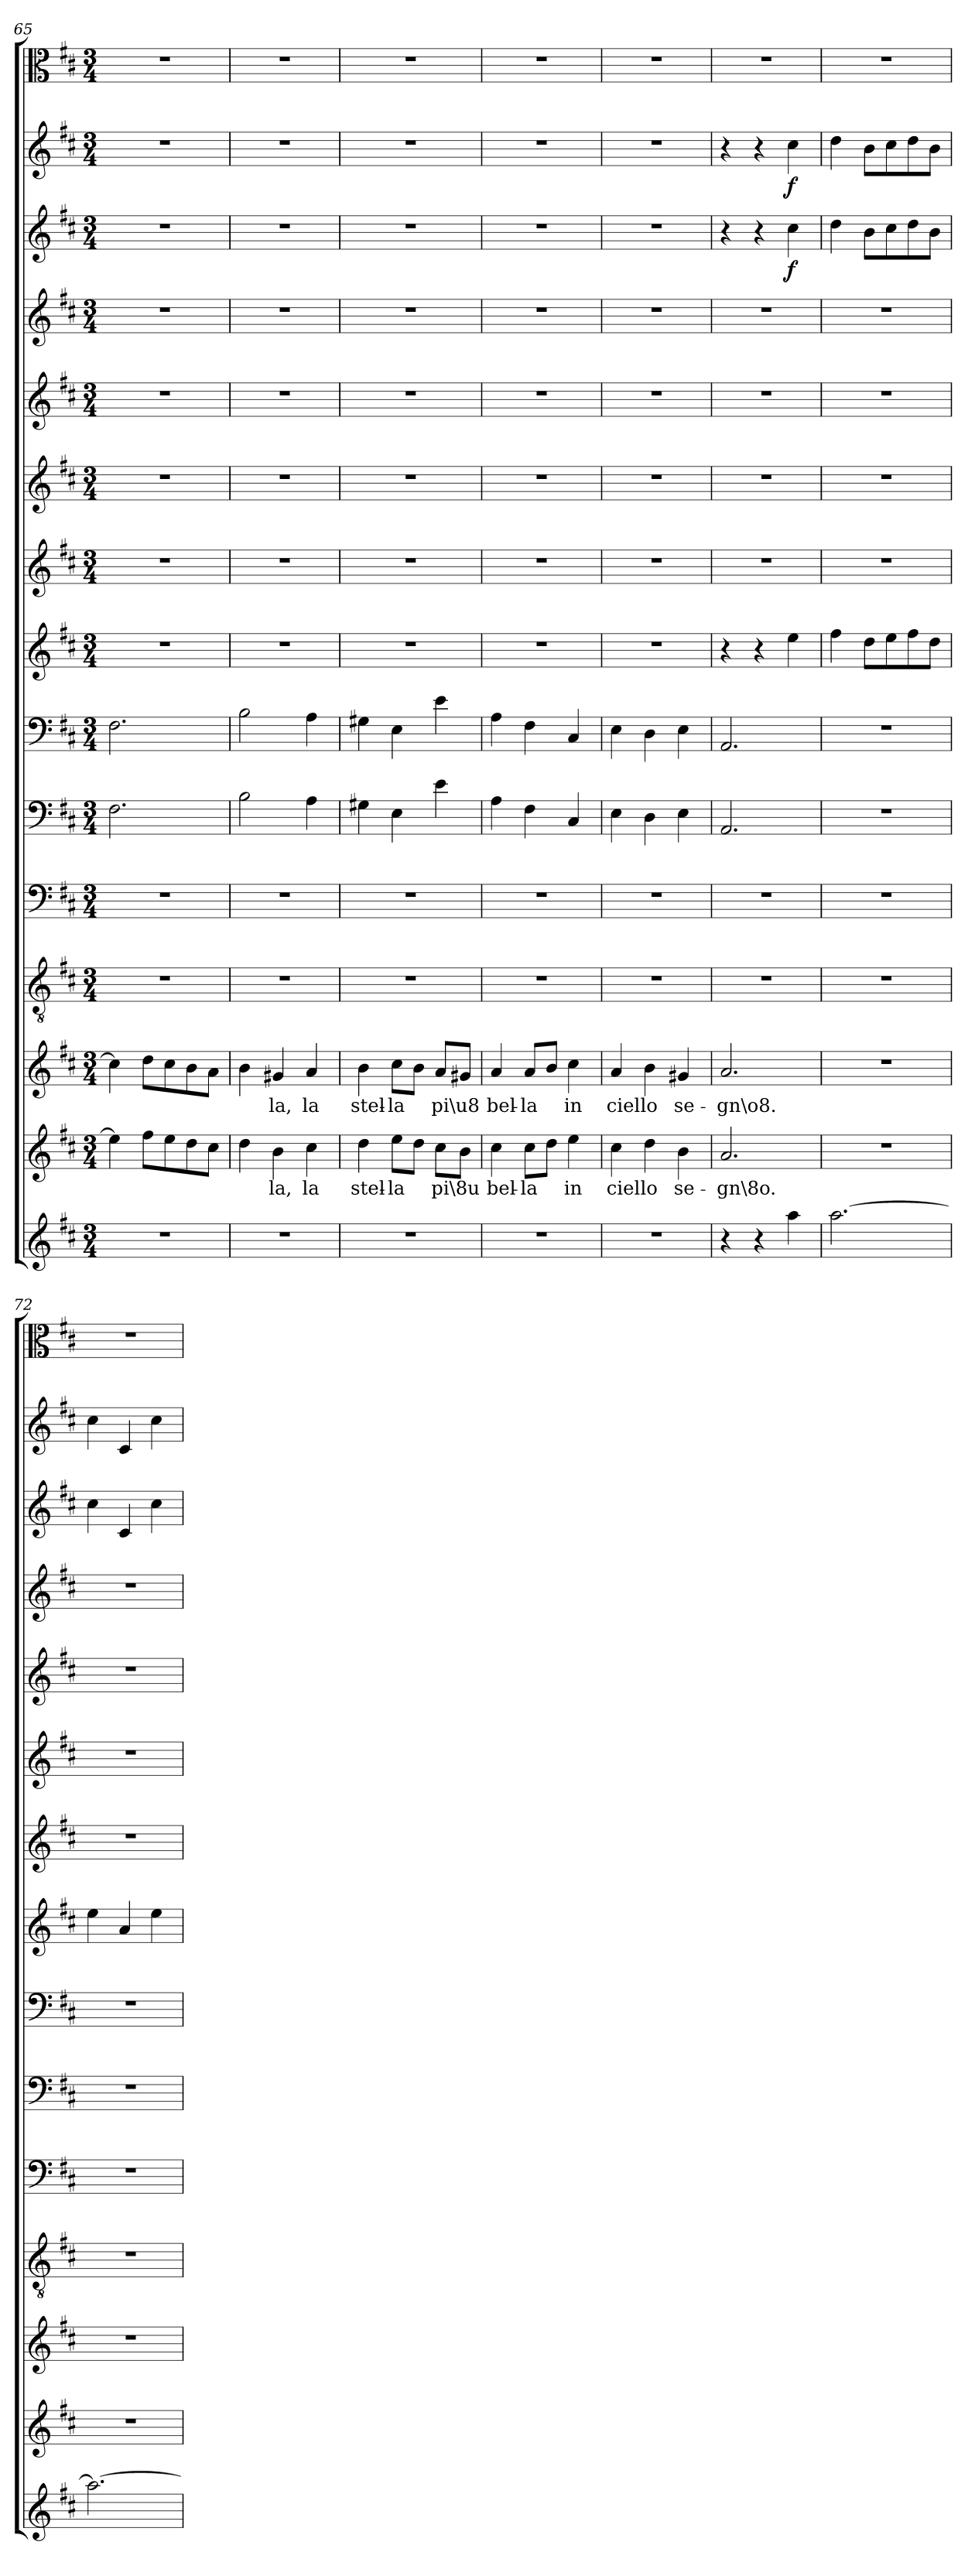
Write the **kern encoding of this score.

**kern	**kern	**text	**kern	**text	**kern	**kern	**kern	**kern	**kern	**kern	**kern	**kern	**kern	**kern	**dynam	**kern	**dynam	**kern
*part15	*part14	*part14	*part13	*part13	*part12	*part11	*part10	*part9	*part8	*part7	*part6	*part5	*part4	*part3	*part3	*part2	*part2	*part1
*staff15	*staff14	*staff14	*staff13	*staff13	*staff12	*staff11	*staff10	*staff9	*staff8	*staff7	*staff6	*staff5	*staff4	*staff3	*staff3	*staff2	*staff2	*staff1
*clefG2	*clefG2	*	*clefG2	*	*clefGv2	*clefF4	*clefF4	*clefF4	*clefG2	*clefG2	*clefG2	*clefG2	*clefG2	*clefG2	*	*clefG2	*	*clefC3
*k[f#c#]	*k[f#c#]	*	*k[f#c#]	*	*k[f#c#]	*k[f#c#]	*k[f#c#]	*k[f#c#]	*k[f#c#]	*k[f#c#]	*k[f#c#]	*k[f#c#]	*k[f#c#]	*k[f#c#]	*	*k[f#c#]	*	*k[f#c#]
*D:	*D:	*	*D:	*	*D:	*D:	*D:	*D:	*D:	*D:	*D:	*D:	*D:	*D:	*	*D:	*	*D:
*M3/4	*M3/4	*	*M3/4	*	*M3/4	*M3/4	*M3/4	*M3/4	*M3/4	*M3/4	*M3/4	*M3/4	*M3/4	*M3/4	*	*M3/4	*	*M3/4
=65	=65	=65	=65	=65	=65	=65	=65	=65	=65	=65	=65	=65	=65	=65	=65	=65	=65	=65
2.r	4ee\]	.	4cc#\]	.	2.r	2.r	2.F#\	2.F#\	2.r	2.r	2.r	2.r	2.r	2.r	.	2.r	.	2.r
.	8ff#\L	.	8dd\L	.	.	.	.	.	.	.	.	.	.	.	.	.	.	.
.	8ee\	.	8cc#\	.	.	.	.	.	.	.	.	.	.	.	.	.	.	.
.	8dd\	.	8b\	.	.	.	.	.	.	.	.	.	.	.	.	.	.	.
.	8cc#\J	.	8a\J	.	.	.	.	.	.	.	.	.	.	.	.	.	.	.
=66	=66	=66	=66	=66	=66	=66	=66	=66	=66	=66	=66	=66	=66	=66	=66	=66	=66	=66
2.r	4dd\	.	4b\	.	2.r	2.r	2B\	2B\	2.r	2.r	2.r	2.r	2.r	2.r	.	2.r	.	2.r
.	4b\	-la,	4g#X/	-la,	.	.	.	.	.	.	.	.	.	.	.	.	.	.
.	4cc#\	la	4a/	la	.	.	4A\	4A\	.	.	.	.	.	.	.	.	.	.
=67	=67	=67	=67	=67	=67	=67	=67	=67	=67	=67	=67	=67	=67	=67	=67	=67	=67	=67
2.r	4dd\	stel-	4b\	stel-	2.r	2.r	4G#X\	4G#X\	2.r	2.r	2.r	2.r	2.r	2.r	.	2.r	.	2.r
.	8ee\L	-la	8cc#\L	-la	.	.	4E\	4E\	.	.	.	.	.	.	.	.	.	.
.	8dd\J	.	8b\J	.	.	.	.	.	.	.	.	.	.	.	.	.	.	.
.	8cc#\L	pi\8u	8a/L	pi\u8	.	.	4e\	4e\	.	.	.	.	.	.	.	.	.	.
.	8b\J	.	8g#X/J	.	.	.	.	.	.	.	.	.	.	.	.	.	.	.
=68	=68	=68	=68	=68	=68	=68	=68	=68	=68	=68	=68	=68	=68	=68	=68	=68	=68	=68
2.r	4cc#\	bel-	4a/	bel-	2.r	2.r	4A\	4A\	2.r	2.r	2.r	2.r	2.r	2.r	.	2.r	.	2.r
.	8cc#\L	-la	8a/L	-la	.	.	4F#\	4F#\	.	.	.	.	.	.	.	.	.	.
.	8dd\J	.	8b/J	.	.	.	.	.	.	.	.	.	.	.	.	.	.	.
.	4ee\	in	4cc#\	in	.	.	4C#/	4C#/	.	.	.	.	.	.	.	.	.	.
=69	=69	=69	=69	=69	=69	=69	=69	=69	=69	=69	=69	=69	=69	=69	=69	=69	=69	=69
2.r	4cc#\	ciel	4a/	ciel	2.r	2.r	4E\	4E\	2.r	2.r	2.r	2.r	2.r	2.r	.	2.r	.	2.r
.	4dd\	lo	4b\	lo	.	.	4D\	4D\	.	.	.	.	.	.	.	.	.	.
.	4b\	se-	4g#X/	se-	.	.	4E\	4E\	.	.	.	.	.	.	.	.	.	.
=70	=70	=70	=70	=70	=70	=70	=70	=70	=70	=70	=70	=70	=70	=70	=70	=70	=70	=70
4r	2.a/	-gn\8o.	2.a/	-gn\o8.	2.r	2.r	2.AA/	2.AA/	4r	2.r	2.r	2.r	2.r	4r	.	4r	.	2.r
4r	.	.	.	.	.	.	.	.	4r	.	.	.	.	4r	.	4r	.	.
4aa\	.	.	.	.	.	.	.	.	4ee\	.	.	.	.	4cc#\	f	4cc#\	f	.
=71	=71	=71	=71	=71	=71	=71	=71	=71	=71	=71	=71	=71	=71	=71	=71	=71	=71	=71
[2.aa\	2.r	.	2.r	.	2.r	2.r	2.r	2.r	4ff#\	2.r	2.r	2.r	2.r	4dd\	.	4dd\	.	2.r
.	.	.	.	.	.	.	.	.	8dd\L	.	.	.	.	8b\L	.	8b\L	.	.
.	.	.	.	.	.	.	.	.	8ee\	.	.	.	.	8cc#\	.	8cc#\	.	.
.	.	.	.	.	.	.	.	.	8ff#\	.	.	.	.	8dd\	.	8dd\	.	.
.	.	.	.	.	.	.	.	.	8dd\J	.	.	.	.	8b\J	.	8b\J	.	.
=72	=72	=72	=72	=72	=72	=72	=72	=72	=72	=72	=72	=72	=72	=72	=72	=72	=72	=72
2.aa\_	2.r	.	2.r	.	2.r	2.r	2.r	2.r	4ee\	2.r	2.r	2.r	2.r	4cc#\	.	4cc#\	.	2.r
.	.	.	.	.	.	.	.	.	4a/	.	.	.	.	4c#/	.	4c#/	.	.
.	.	.	.	.	.	.	.	.	4ee\	.	.	.	.	4cc#\	.	4cc#\	.	.
=	=	=	=	=	=	=	=	=	=	=	=	=	=	=	=	=	=	=
*-	*-	*-	*-	*-	*-	*-	*-	*-	*-	*-	*-	*-	*-	*-	*-	*-	*-	*-
